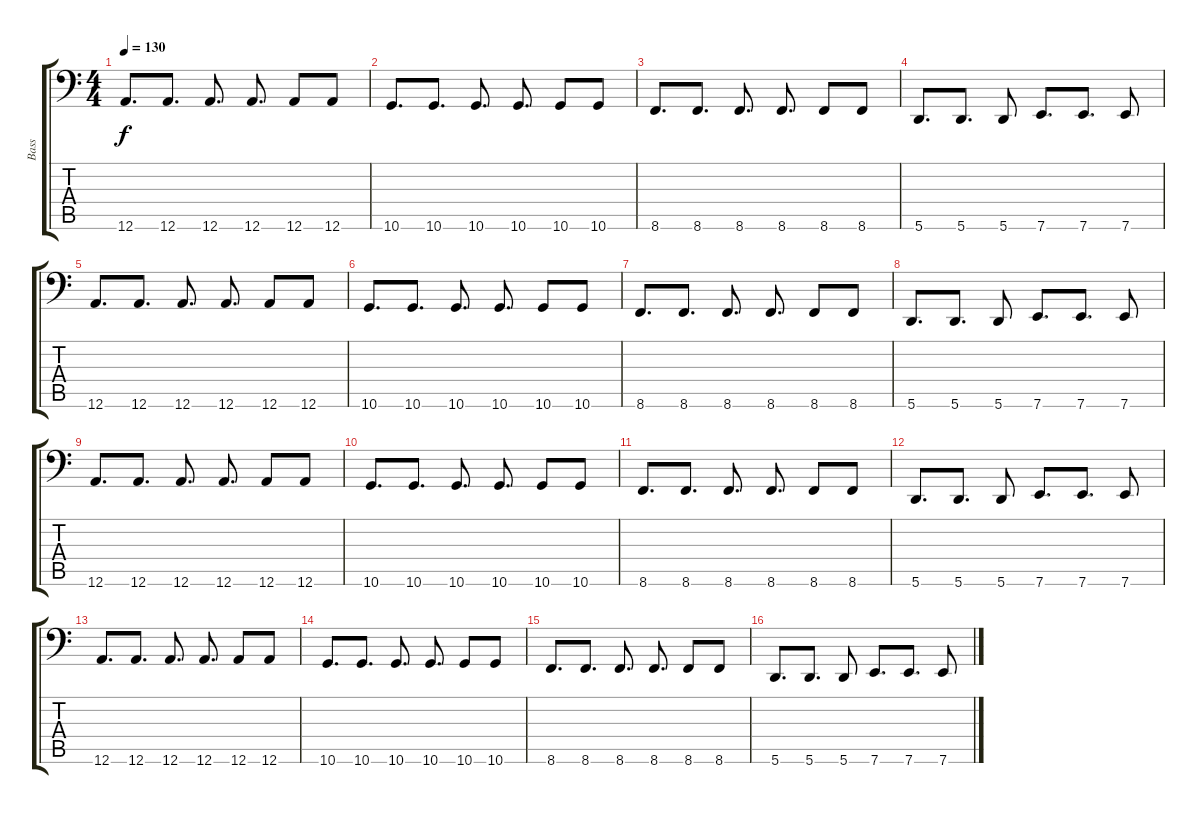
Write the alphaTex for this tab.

\track ("Bass" "Bass") {instrument electricbasspick}
\staff {score tabs}
\tuning (B2 Gb2 D2 A1 E1 A0) {hide}
\ts (4 4)
\tempo 130
\clef f4
\ks c
12.6.8{d dy f} 12.6.8{d} 12.6.8{d} 12.6.8{d} 12.6.8 12.6.8 |
10.6.8{d} 10.6.8{d} 10.6.8{d} 10.6.8{d} 10.6.8 10.6.8 |
8.6.8{d} 8.6.8{d} 8.6.8{d} 8.6.8{d} 8.6.8 8.6.8 |
5.6.8{d} 5.6.8{d} 5.6.8 7.6.8{d} 7.6.8{d} 7.6.8 |
12.6.8{d} 12.6.8{d} 12.6.8{d} 12.6.8{d} 12.6.8 12.6.8 |
10.6.8{d} 10.6.8{d} 10.6.8{d} 10.6.8{d} 10.6.8 10.6.8 |
8.6.8{d} 8.6.8{d} 8.6.8{d} 8.6.8{d} 8.6.8 8.6.8 |
5.6.8{d} 5.6.8{d} 5.6.8 7.6.8{d} 7.6.8{d} 7.6.8 |
12.6.8{d} 12.6.8{d} 12.6.8{d} 12.6.8{d} 12.6.8 12.6.8 |
10.6.8{d} 10.6.8{d} 10.6.8{d} 10.6.8{d} 10.6.8 10.6.8 |
8.6.8{d} 8.6.8{d} 8.6.8{d} 8.6.8{d} 8.6.8 8.6.8 |
5.6.8{d} 5.6.8{d} 5.6.8 7.6.8{d} 7.6.8{d} 7.6.8 |
12.6.8{d} 12.6.8{d} 12.6.8{d} 12.6.8{d} 12.6.8 12.6.8 |
10.6.8{d} 10.6.8{d} 10.6.8{d} 10.6.8{d} 10.6.8 10.6.8 |
8.6.8{d} 8.6.8{d} 8.6.8{d} 8.6.8{d} 8.6.8 8.6.8 |
5.6.8{d} 5.6.8{d} 5.6.8 7.6.8{d} 7.6.8{d} 7.6.8
